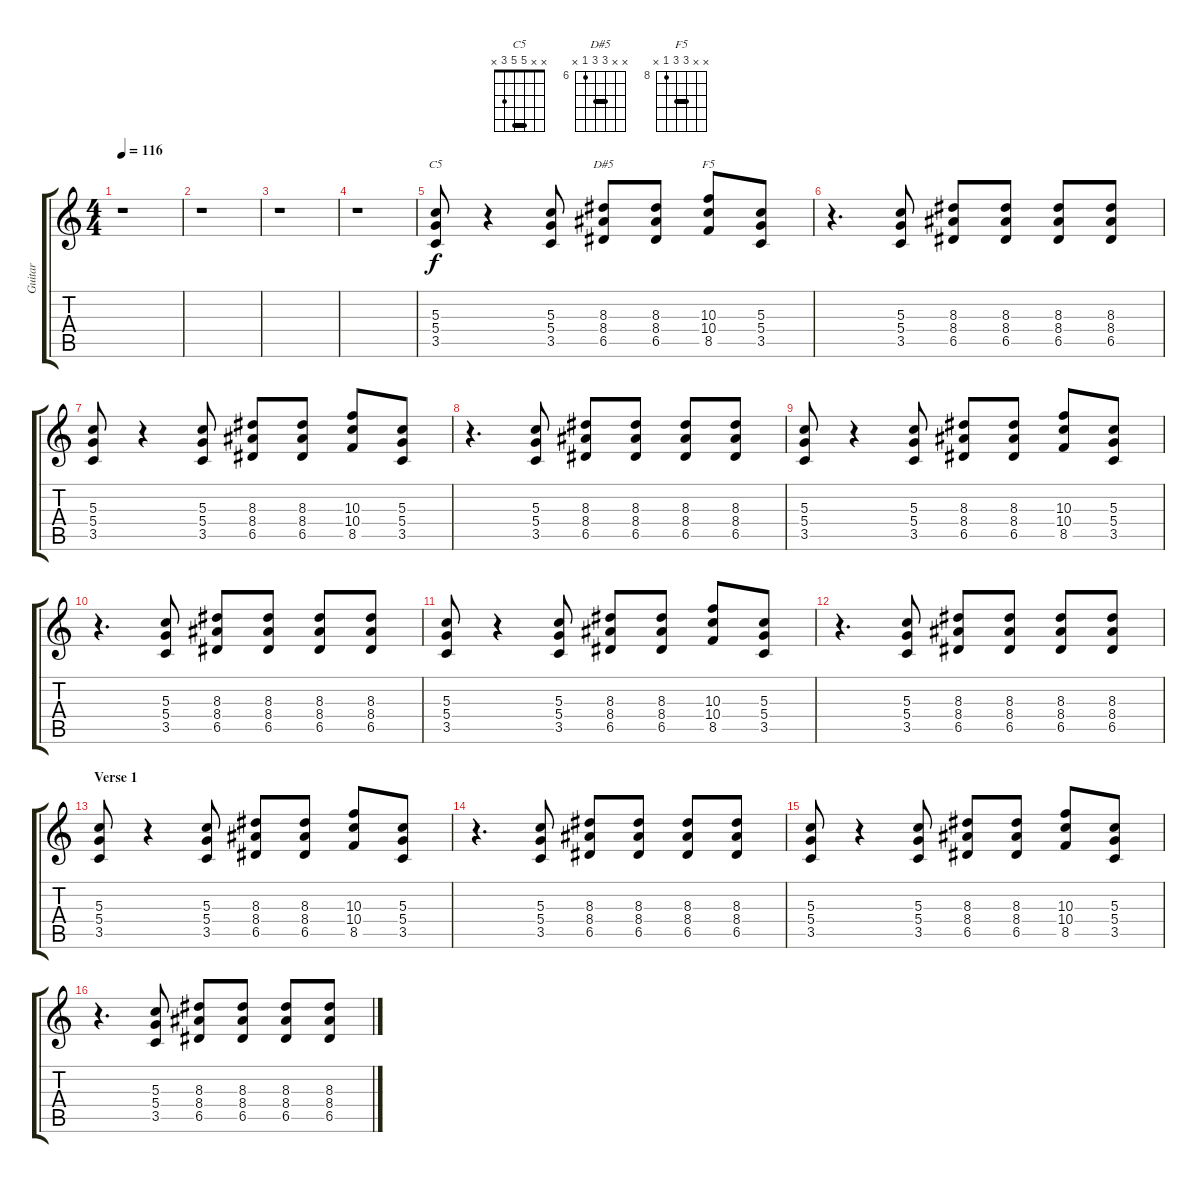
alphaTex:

\track ("Guitar" "Guitar") {instrument distortionguitar}
\staff {score tabs}
\tuning (E4 B3 G3 D3 A2 E2) {hide}
\chord ("C5" x x 5 5 3 x) {barre 5}
\chord ("D#5" x x 8 8 6 x) {firstfret 6 barre 8}
\chord ("F5" x x 10 10 8 x) {firstfret 8 barre 10}
\ts (4 4)
\tempo 116
\clef g2
\ks c
r.1{dy f instrument distortionguitar} |
r.1 |
r.1 |
r.1 |
(5.3 5.4 3.5).8{ch "C5"} r.4 (5.3 5.4 3.5).8 (8.3 8.4 6.5).8{ch "D#5"} (8.3 8.4 6.5).8 (10.3 10.4 8.5).8{ch "F5"} (5.3 5.4 3.5).8 |
r.4{d} (5.3 5.4 3.5).8 (8.3 8.4 6.5).8 (8.3 8.4 6.5).8 (8.3 8.4 6.5).8 (8.3 8.4 6.5).8 |
(5.3 5.4 3.5).8 r.4 (5.3 5.4 3.5).8 (8.3 8.4 6.5).8 (8.3 8.4 6.5).8 (10.3 10.4 8.5).8 (5.3 5.4 3.5).8 |
r.4{d} (5.3 5.4 3.5).8 (8.3 8.4 6.5).8 (8.3 8.4 6.5).8 (8.3 8.4 6.5).8 (8.3 8.4 6.5).8 |
(5.3 5.4 3.5).8 r.4 (5.3 5.4 3.5).8 (8.3 8.4 6.5).8 (8.3 8.4 6.5).8 (10.3 10.4 8.5).8 (5.3 5.4 3.5).8 |
r.4{d} (5.3 5.4 3.5).8 (8.3 8.4 6.5).8 (8.3 8.4 6.5).8 (8.3 8.4 6.5).8 (8.3 8.4 6.5).8 |
(5.3 5.4 3.5).8 r.4 (5.3 5.4 3.5).8 (8.3 8.4 6.5).8 (8.3 8.4 6.5).8 (10.3 10.4 8.5).8 (5.3 5.4 3.5).8 |
r.4{d} (5.3 5.4 3.5).8 (8.3 8.4 6.5).8 (8.3 8.4 6.5).8 (8.3 8.4 6.5).8 (8.3 8.4 6.5).8 |
\section ("" "Verse 1")
(5.3 5.4 3.5).8 r.4 (5.3 5.4 3.5).8 (8.3 8.4 6.5).8 (8.3 8.4 6.5).8 (10.3 10.4 8.5).8 (5.3 5.4 3.5).8 |
r.4{d} (5.3 5.4 3.5).8 (8.3 8.4 6.5).8 (8.3 8.4 6.5).8 (8.3 8.4 6.5).8 (8.3 8.4 6.5).8 |
(5.3 5.4 3.5).8 r.4 (5.3 5.4 3.5).8 (8.3 8.4 6.5).8 (8.3 8.4 6.5).8 (10.3 10.4 8.5).8 (5.3 5.4 3.5).8 |
r.4{d} (5.3 5.4 3.5).8 (8.3 8.4 6.5).8 (8.3 8.4 6.5).8 (8.3 8.4 6.5).8 (8.3 8.4 6.5).8
